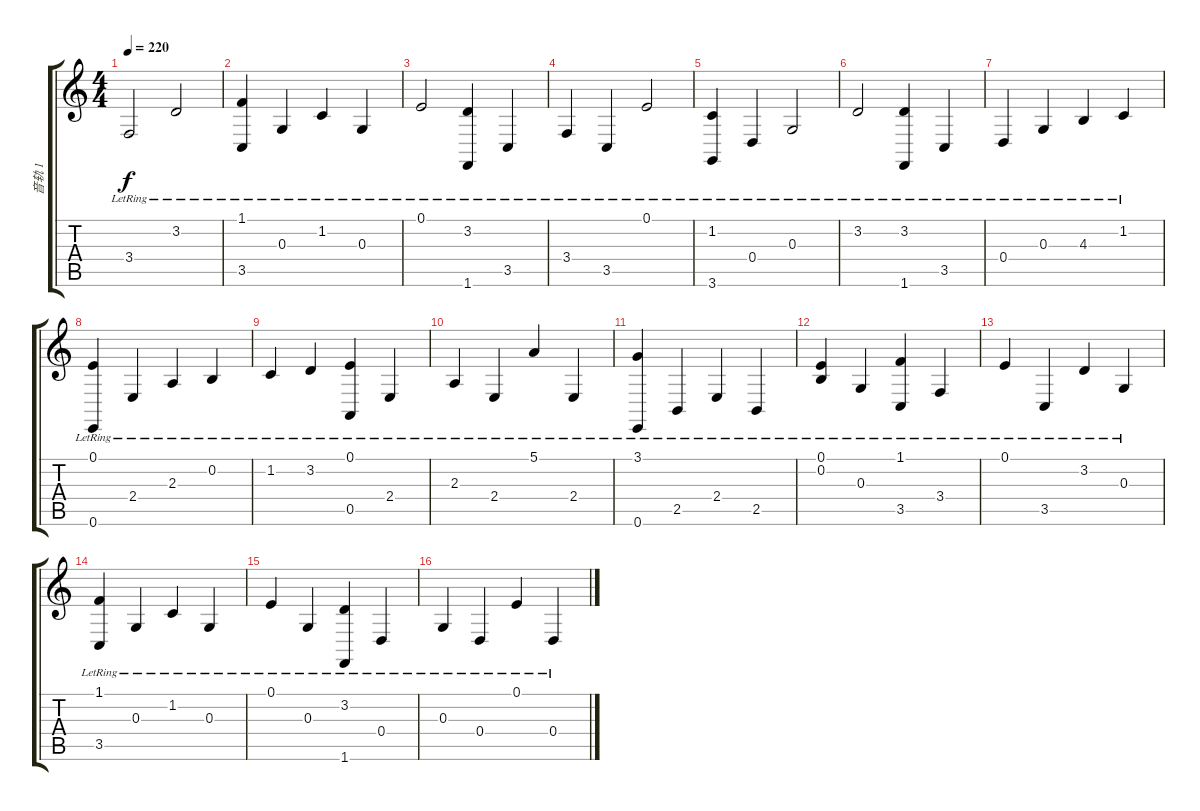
\track ("音轨 1" "音轨 1") {instrument brightacousticpiano}
\staff {score tabs}
\tuning (E4 B3 G3 D3 A2 E2) {hide}
\ts (4 4)
\tempo 220
\clef g2
\ks c
3.4{lr}.2{dy f} 3.2{lr}.2 |
(1.1{lr} 3.5{lr}).4 0.3{lr}.4 1.2{lr}.4 0.3{lr}.4 |
0.1{lr}.2 (3.2{lr} 1.6{lr}).4 3.5{lr}.4 |
3.4{lr}.4 3.5{lr}.4 0.1{lr}.2 |
(1.2{lr} 3.6{lr}).4 0.4{lr}.4 0.3{lr}.2 |
3.2{lr}.2 (3.2{lr} 1.6{lr}).4 3.5{lr}.4 |
0.4{lr}.4 0.3{lr}.4 4.3{lr}.4 1.2{lr}.4 |
(0.1{lr} 0.6{lr}).4 2.4{lr}.4 2.3{lr}.4 0.2{lr}.4 |
1.2{lr}.4 3.2{lr}.4 (0.1{lr} 0.5{lr}).4 2.4{lr}.4 |
2.3{lr}.4 2.4{lr}.4 5.1{lr}.4 2.4{lr}.4 |
(3.1{lr} 0.6{lr}).4 2.5{lr}.4 2.4{lr}.4 2.5{lr}.4 |
(0.1{lr} 0.2{lr}).4 0.3{lr}.4 (1.1{lr} 3.5{lr}).4 3.4{lr}.4 |
0.1{lr}.4 3.5{lr}.4 3.2{lr}.4 0.3{lr}.4 |
(1.1{lr} 3.5{lr}).4 0.3{lr}.4 1.2{lr}.4 0.3{lr}.4 |
0.1{lr}.4 0.3{lr}.4 (3.2{lr} 1.6{lr}).4 0.4{lr}.4 |
0.3{lr}.4 0.4{lr}.4 0.1{lr}.4 0.4{lr}.4
